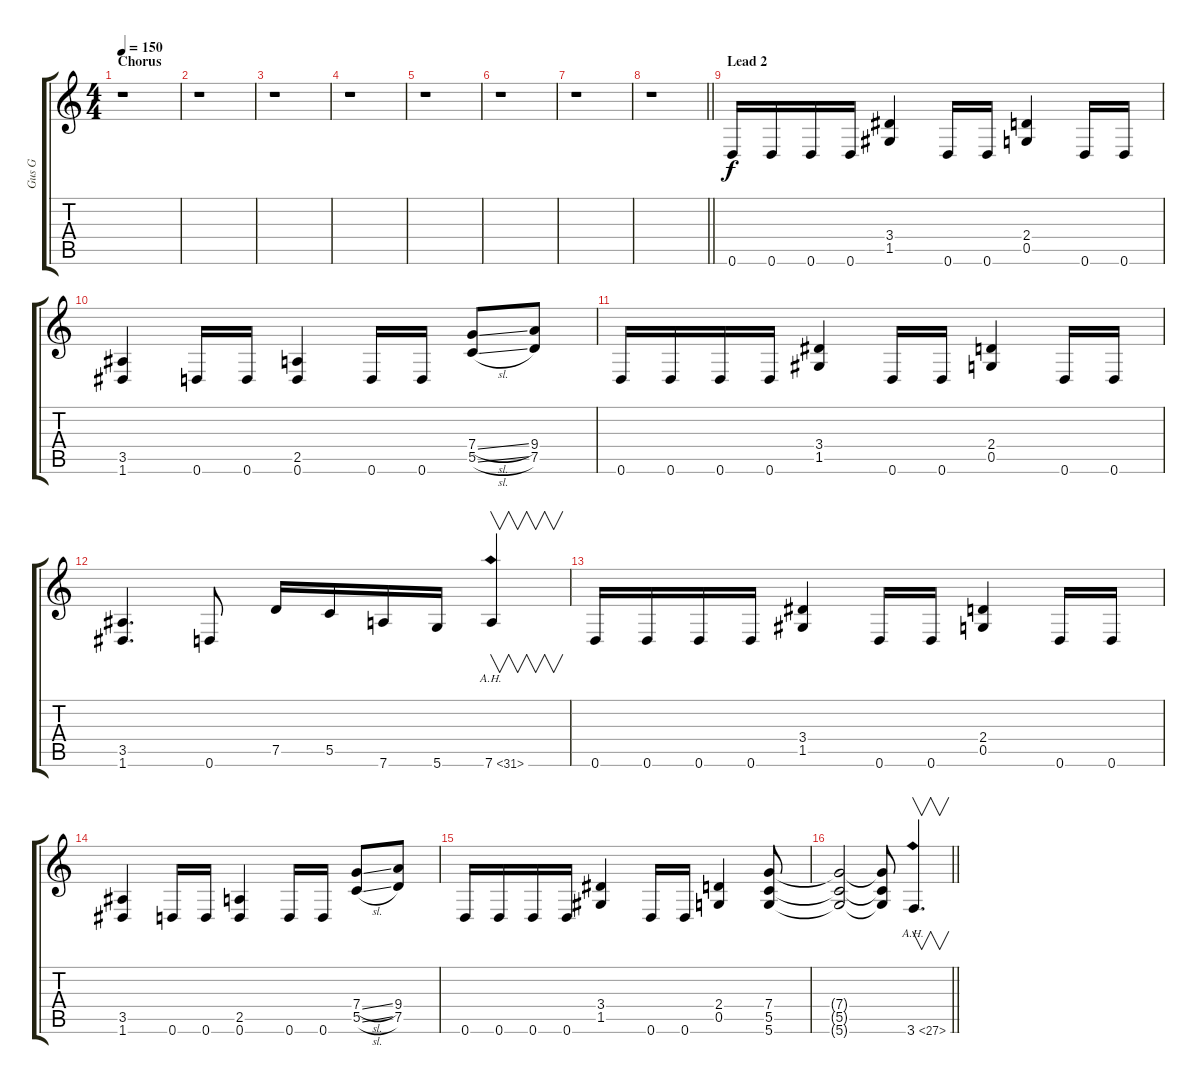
\track ("Gus G" "Gus G") {instrument distortionguitar}
\staff {score tabs}
\tuning (D4 A3 F3 C3 G2 D2) {hide}
\ts (4 4)
\section ("" "Chorus")
\tempo 150
\clef g2
\ks c
r.1{dy f} |
r.1 |
r.1 |
r.1 |
r.1 |
r.1 |
r.1 |
\barLineRight lightlight
r.1 |
\section ("" "Lead 2")
0.6.16 0.6.16 0.6.16 0.6.16 (3.4 1.5).4 0.6.16 0.6.16 (2.4 0.5).4 0.6.16 0.6.16 |
(3.5 1.6).4 0.6.16 0.6.16 (2.5 0.6).4 0.6.16 0.6.16 (7.4{sl} 5.5{sl}).8 (9.4 7.5).8 |
0.6.16 0.6.16 0.6.16 0.6.16 (3.4 1.5).4 0.6.16 0.6.16 (2.4 0.5).4 0.6.16 0.6.16 |
(3.5 1.6).4{d} 0.6.8 7.5.16 5.5.16 7.6.16 5.6.16 7.6{ah 24}.4{v} |
0.6.16 0.6.16 0.6.16 0.6.16 (3.4 1.5).4 0.6.16 0.6.16 (2.4 0.5).4 0.6.16 0.6.16 |
(3.5 1.6).4 0.6.16 0.6.16 (2.5 0.6).4 0.6.16 0.6.16 (7.4{sl} 5.5{sl}).8 (9.4 7.5).8 |
0.6.16 0.6.16 0.6.16 0.6.16 (3.4 1.5).4 0.6.16 0.6.16 (2.4 0.5).4 (7.4 5.5 5.6).8 |
\barLineRight lightlight
(7.4{t} 5.5{t} 5.6{t}).2 (7.4{t} 5.5{t} 5.6{t}).8 3.6{ah 24}.4{v d}
